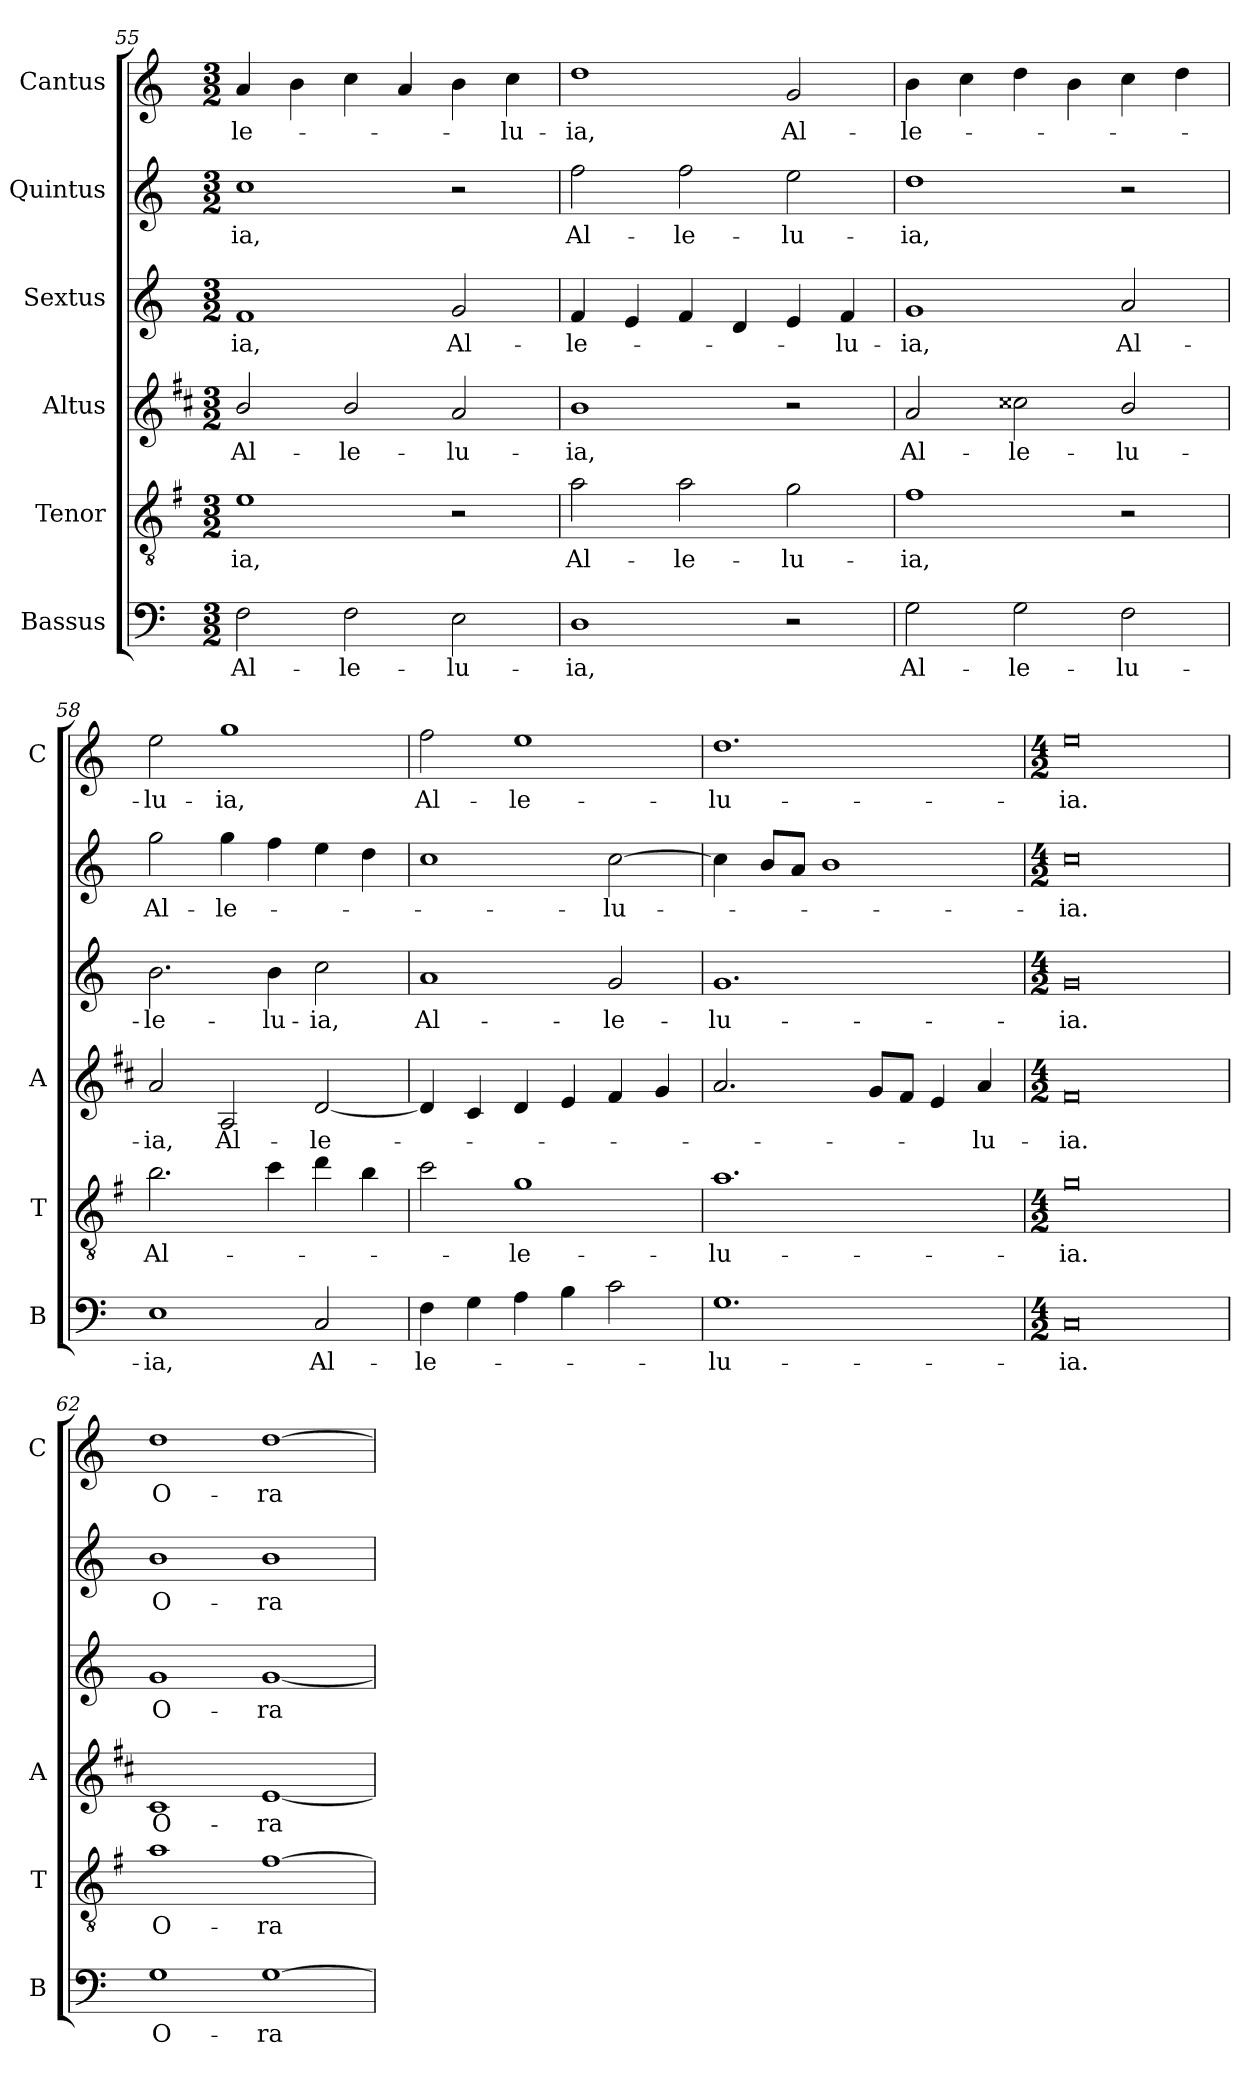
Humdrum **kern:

**kern	**text	**kern	**text	**kern	**text	**kern	**text	**kern	**text	**kern	**text
*part6	*part6	*part5	*part5	*part4	*part4	*part3	*part3	*part2	*part2	*part1	*part1
*staff6	*staff6	*staff5	*staff5	*staff4	*staff4	*staff3	*staff3	*staff2	*staff2	*staff1	*staff1
*I"Bassus	*	*I"Tenor	*	*I"Altus	*	*I"Sextus	*	*I"Quintus	*	*I"Cantus	*
*I'B	*	*I'T	*	*I'A	*	*	*	*	*	*I'C	*
*clefF4	*	*clefGv2	*	*clefG2	*	*clefG2	*	*clefG2	*	*clefG2	*
*	*	*ITrd4c7	*	*ITrd1c2	*	*	*	*	*	*	*
*k[]	*	*k[]	*	*k[]	*	*k[]	*	*k[]	*	*k[]	*
*C:	*	*C:	*	*C:	*	*C:	*	*C:	*	*C:	*
*M3/2	*	*M3/2	*	*M3/2	*	*M3/2	*	*M3/2	*	*M3/2	*
=55	=55	=55	=55	=55	=55	=55	=55	=55	=55	=55	=55
!	!LO:LY:b	!	!LO:LY:b	!	!LO:LY:b	!	!LO:LY:b	!	!LO:LY:b	!	!LO:LY:b
2F\	Al-	1A	-ia,	2a/	Al-	1f	-ia,	1cc	-ia,	4a/	-le-
.	.	.	.	.	.	.	.	.	.	4b\	.
!	!LO:LY:b	!	!	!	!LO:LY:b	!	!	!	!	!	!
2F\	-le-	.	.	2a/	-le-	.	.	.	.	4cc\	.
.	.	.	.	.	.	.	.	.	.	4a/	.
!	!LO:LY:b	!	!	!	!LO:LY:b	!	!LO:LY:b	!	!	!	!
2E\	-lu-	2r	.	2g/	-lu-	2g/	Al-	2r	.	4b\	.
!	!	!	!	!	!	!	!	!	!	!	!LO:LY:b
.	.	.	.	.	.	.	.	.	.	4cc\	-lu-
=56	=56	=56	=56	=56	=56	=56	=56	=56	=56	=56	=56
!	!LO:LY:b	!	!LO:LY:b	!	!LO:LY:b	!	!LO:LY:b	!	!LO:LY:b	!	!LO:LY:b
1D	-ia,	2d\	Al-	1a	-ia,	4f/	-le-	2ff\	Al-	1dd	-ia,
.	.	.	.	.	.	4e/	.	.	.	.	.
!	!	!	!LO:LY:b	!	!	!	!	!	!LO:LY:b	!	!
.	.	2d\	-le-	.	.	4f/	.	2ff\	-le-	.	.
.	.	.	.	.	.	4d/	.	.	.	.	.
!	!	!	!LO:LY:b	!	!	!	!	!	!LO:LY:b	!	!LO:LY:b
2r	.	2c\	-lu-	2r	.	4e/	.	2ee\	-lu-	2g/	Al-
!	!	!	!	!	!	!	!LO:LY:b	!	!	!	!
.	.	.	.	.	.	4f/	-lu-	.	.	.	.
=57	=57	=57	=57	=57	=57	=57	=57	=57	=57	=57	=57
!	!LO:LY:b	!	!LO:LY:b	!	!LO:LY:b	!	!LO:LY:b	!	!LO:LY:b	!	!LO:LY:b
2G\	Al-	1B	-ia,	2g/	Al-	1g	-ia,	1dd	-ia,	4b\	-le-
.	.	.	.	.	.	.	.	.	.	4cc\	.
!	!LO:LY:b	!	!	!	!LO:LY:b	!	!	!	!	!	!
2G\	-le-	.	.	2b#X\	-le-	.	.	.	.	4dd\	.
.	.	.	.	.	.	.	.	.	.	4b\	.
!	!LO:LY:b	!	!	!	!LO:LY:b	!	!LO:LY:b	!	!	!	!
2F\	-lu-	2r	.	2a/	-lu-	2a/	Al-	2r	.	4cc\	.
.	.	.	.	.	.	.	.	.	.	4dd\	.
=58	=58	=58	=58	=58	=58	=58	=58	=58	=58	=58	=58
!	!LO:LY:b	!	!LO:LY:b	!	!LO:LY:b	!	!LO:LY:b	!	!LO:LY:b	!	!LO:LY:b
1E	-ia,	2.e\	Al-	2g/	-ia,	2.b\	-le-	2gg\	Al-	2ee\	-lu-
!	!	!	!	!	!LO:LY:b	!	!	!	!LO:LY:b	!	!LO:LY:b
.	.	.	.	2G/	Al-	.	.	4gg\	-le-	1gg	-ia,
!	!	!	!	!	!	!	!LO:LY:b	!	!	!	!
.	.	4f\	.	.	.	4b\	-lu-	4ff\	.	.	.
!	!LO:LY:b	!	!	!	!LO:LY:b	!	!LO:LY:b	!	!	!	!
2C/	Al-	4g\	.	[2c/	-le-	2cc\	-ia,	4ee\	.	.	.
.	.	4e\	.	.	.	.	.	4dd\	.	.	.
!!LO:LB:g=z
=59	=59	=59	=59	=59	=59	=59	=59	=59	=59	=59	=59
!	!LO:LY:b	!	!	!	!	!	!LO:LY:b	!	!	!	!LO:LY:b
4F\	-le-	2f\	.	4c/]	.	1a	Al-	1cc	.	2ff\	Al-
4G\	.	.	.	4B/	.	.	.	.	.	.	.
!	!	!	!LO:LY:b	!	!	!	!	!	!	!	!LO:LY:b
4A\	.	1c	-le-	4c/	.	.	.	.	.	1ee	-le-
4B\	.	.	.	4d/	.	.	.	.	.	.	.
!	!	!	!	!	!	!	!LO:LY:b	!	!LO:LY:b	!	!
2c\	.	.	.	4e/	.	2g/	-le-	[2cc\	-lu-	.	.
.	.	.	.	4f/	.	.	.	.	.	.	.
=60	=60	=60	=60	=60	=60	=60	=60	=60	=60	=60	=60
!	!LO:LY:b	!	!LO:LY:b	!	!	!	!LO:LY:b	!	!	!	!LO:LY:b
1.G	-lu-	1.d	-lu-	2.g/	.	1.g	-lu-	4cc\]	.	1.dd	-lu-
.	.	.	.	.	.	.	.	8b/L	.	.	.
.	.	.	.	.	.	.	.	8a/J	.	.	.
.	.	.	.	.	.	.	.	1b	.	.	.
.	.	.	.	8f/L	.	.	.	.	.	.	.
.	.	.	.	8e/J	.	.	.	.	.	.	.
.	.	.	.	4d/	.	.	.	.	.	.	.
!	!	!	!	!	!LO:LY:b	!	!	!	!	!	!
.	.	.	.	4g/	-lu-	.	.	.	.	.	.
=61	=61	=61	=61	=61	=61	=61	=61	=61	=61	=61	=61
*M4/2	*	*M4/2	*	*M4/2	*	*M4/2	*	*M4/2	*	*M4/2	*
!	!LO:LY:b	!	!LO:LY:b	!	!LO:LY:b	!	!LO:LY:b	!	!LO:LY:b	!	!LO:LY:b
0C	-ia.	0c	-ia.	0e	-ia.	0g	-ia.	0cc	-ia.	0ee	-ia.
=62	=62	=62	=62	=62	=62	=62	=62	=62	=62	=62	=62
!	!LO:LY:b	!	!LO:LY:b	!	!LO:LY:b	!	!LO:LY:b	!	!LO:LY:b	!	!LO:LY:b
1G	O-	1d	O-	1B	O-	1g	O-	1b	O-	1dd	O-
!	!LO:LY:b	!	!LO:LY:b	!	!LO:LY:b	!	!LO:LY:b	!	!LO:LY:b	!	!LO:LY:b
[1G	-ra	[1B	-ra	[1d	-ra	[1g	-ra	1b	-ra	[1dd	-ra
=	=	=	=	=	=	=	=	=	=	=	=
*-	*-	*-	*-	*-	*-	*-	*-	*-	*-	*-	*-
